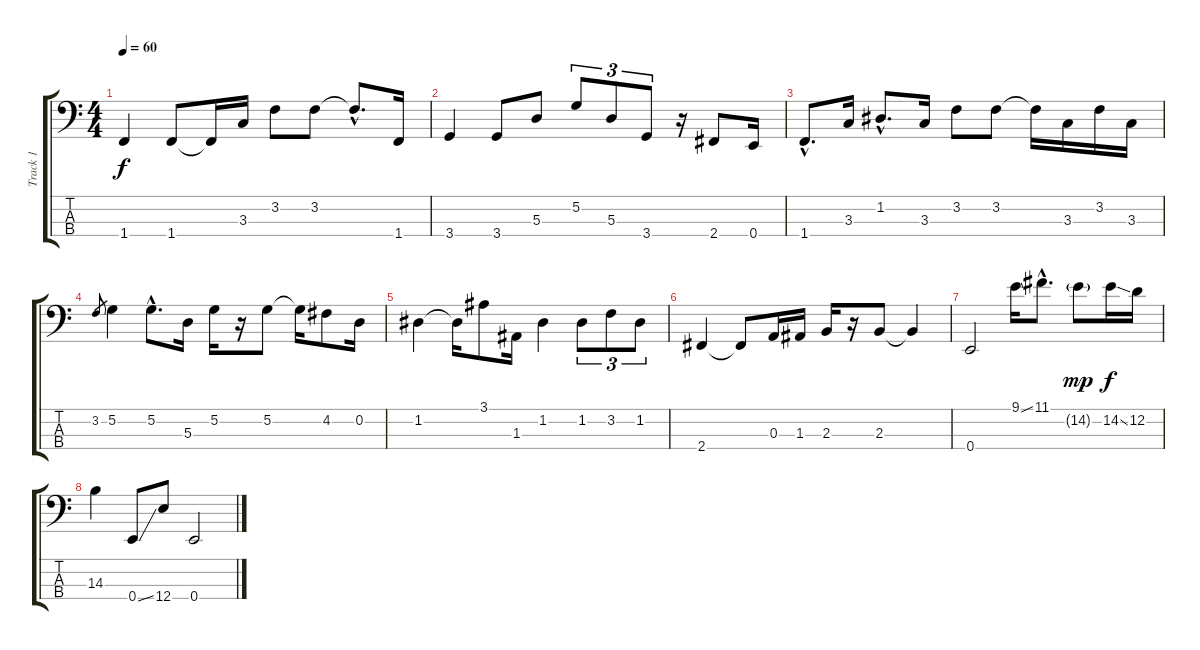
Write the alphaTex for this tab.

\track ("Track 1" "Track 1") {instrument electricbassfinger}
\staff {score tabs}
\tuning (G2 D2 A1 E1) {hide}
\ts (4 4)
\tempo 60
\clef f4
\ks c
1.4.4{dy f} 1.4.8 1.4{t}.16 3.3.16 3.2.8 3.2.8 3.2{hac t}.8{d} 1.4.16 |
3.4.4 3.4.8 5.3.8 5.2.8{tu (3 2)} 5.3.8{tu (3 2)} 3.4.8{tu (3 2)} r.16 2.4.8 0.4.16 |
1.4{hac}.8{d} 3.3.16 1.2{hac}.8{d} 3.3.16 3.2.8 3.2.8 3.2{t}.16 3.3.16 3.2.16 3.3.16 |
3.2.8{gr} 5.2.4 5.2{hac}.8{d} 5.3.16 5.2.16 r.16 5.2.8 5.2{t}.16 4.2.8 0.2.16 |
1.2.4 1.2{t}.16 3.1.8 1.3.16 1.2.4 1.2.8{tu (3 2)} 3.2.8{tu (3 2)} 1.2.8{tu (3 2)} |
2.4.4 2.4{t}.8 0.3.16 1.3.16 2.3.16 r.16 2.3.8 2.3{t}.4 |
0.4.2 9.1{ss}.16 11.1{hac}.8{d} 14.2{g}.8{dy mp} 14.2{ss}.16{dy f} 12.2.16 |
14.3.4 0.4{ss}.8 12.4.8 0.4.2
